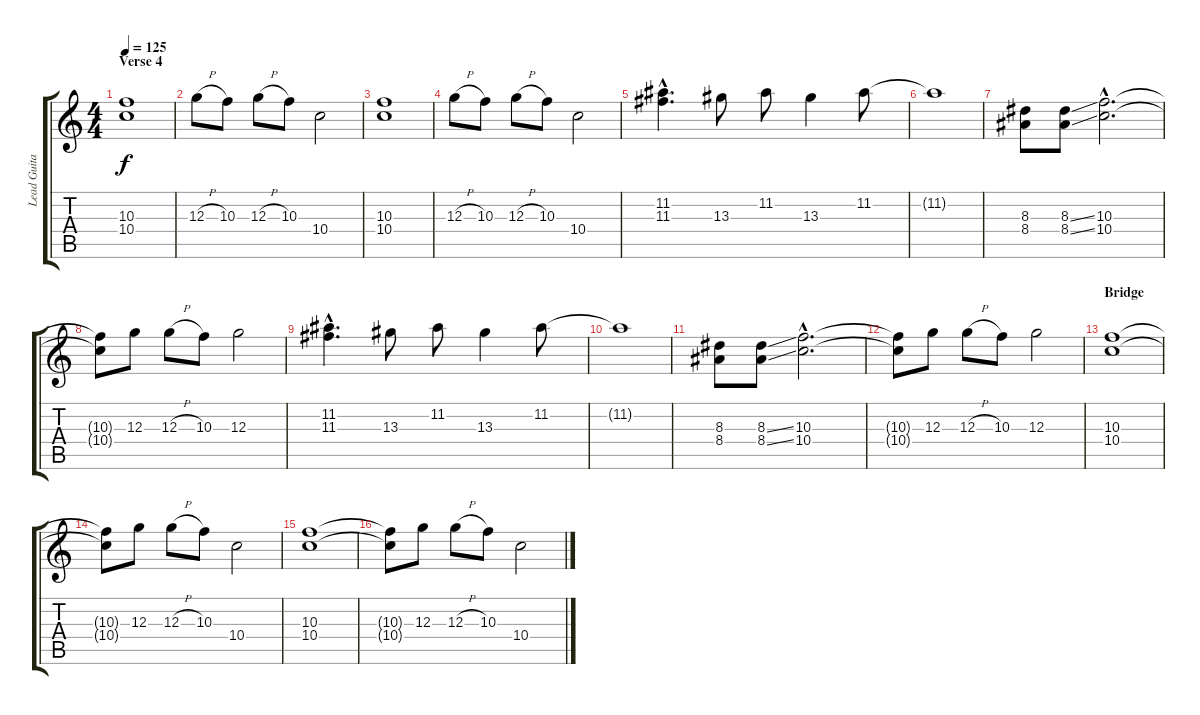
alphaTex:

\track ("Lead Guitar (Ranaldo)" "Lead Guita") {instrument overdrivenguitar}
\staff {score tabs}
\tuning (E4 B3 G3 D3 A2 E2) {hide}
\ts (4 4)
\section ("" "Verse 4")
\tempo 125
\clef g2
\ks c
(10.3 10.4).1{dy f} |
12.3{h}.8 10.3.8 12.3{h}.8 10.3.8 10.4.2 |
(10.3 10.4).1 |
12.3{h}.8 10.3.8 12.3{h}.8 10.3.8 10.4.2 |
(11.2{hac} 11.3{hac}).4{d} 13.3.8 11.2.8 13.3.4 11.2.8 |
11.2{t}.1 |
(8.3 8.4).8 (8.3{ss} 8.4{ss}).8 (10.3{hac} 10.4{hac}).2{d} |
(10.3{t} 10.4{t}).8 12.3.8 12.3{h}.8 10.3.8 12.3.2 |
(11.2{hac} 11.3{hac}).4{d} 13.3.8 11.2.8 13.3.4 11.2.8 |
11.2{t}.1 |
(8.3 8.4).8 (8.3{ss} 8.4{ss}).8 (10.3{hac} 10.4{hac}).2{d} |
(10.3{t} 10.4{t}).8 12.3.8 12.3{h}.8 10.3.8 12.3.2 |
\section ("" "Bridge")
(10.3 10.4).1 |
(10.3{t} 10.4{t}).8 12.3.8 12.3{h}.8 10.3.8 10.4.2 |
(10.3 10.4).1 |
(10.3{t} 10.4{t}).8 12.3.8 12.3{h}.8 10.3.8 10.4.2
